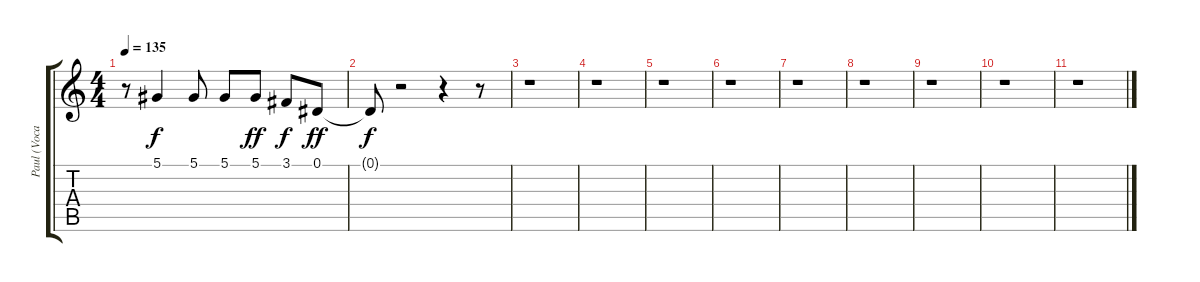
\track ("Paul (Vocals)" "Paul (Voca") {instrument lead2sawtooth}
\staff {score tabs}
\tuning (Eb4 Bb3 Gb3 Db3 Ab2 Eb2) {hide}
\ts (4 4)
\tempo 135
\clef g2
\ks c
r.8{dy f} 5.1.4 5.1.8 5.1.8 5.1.8{dy ff} 3.1.8{dy f} 0.1.8{dy ff} |
0.1{t}.8{dy f} r.2 r.4 r.8 |
r.1 |
r.1 |
r.1 |
r.1 |
r.1 |
r.1 |
r.1 |
r.1 |
r.1
